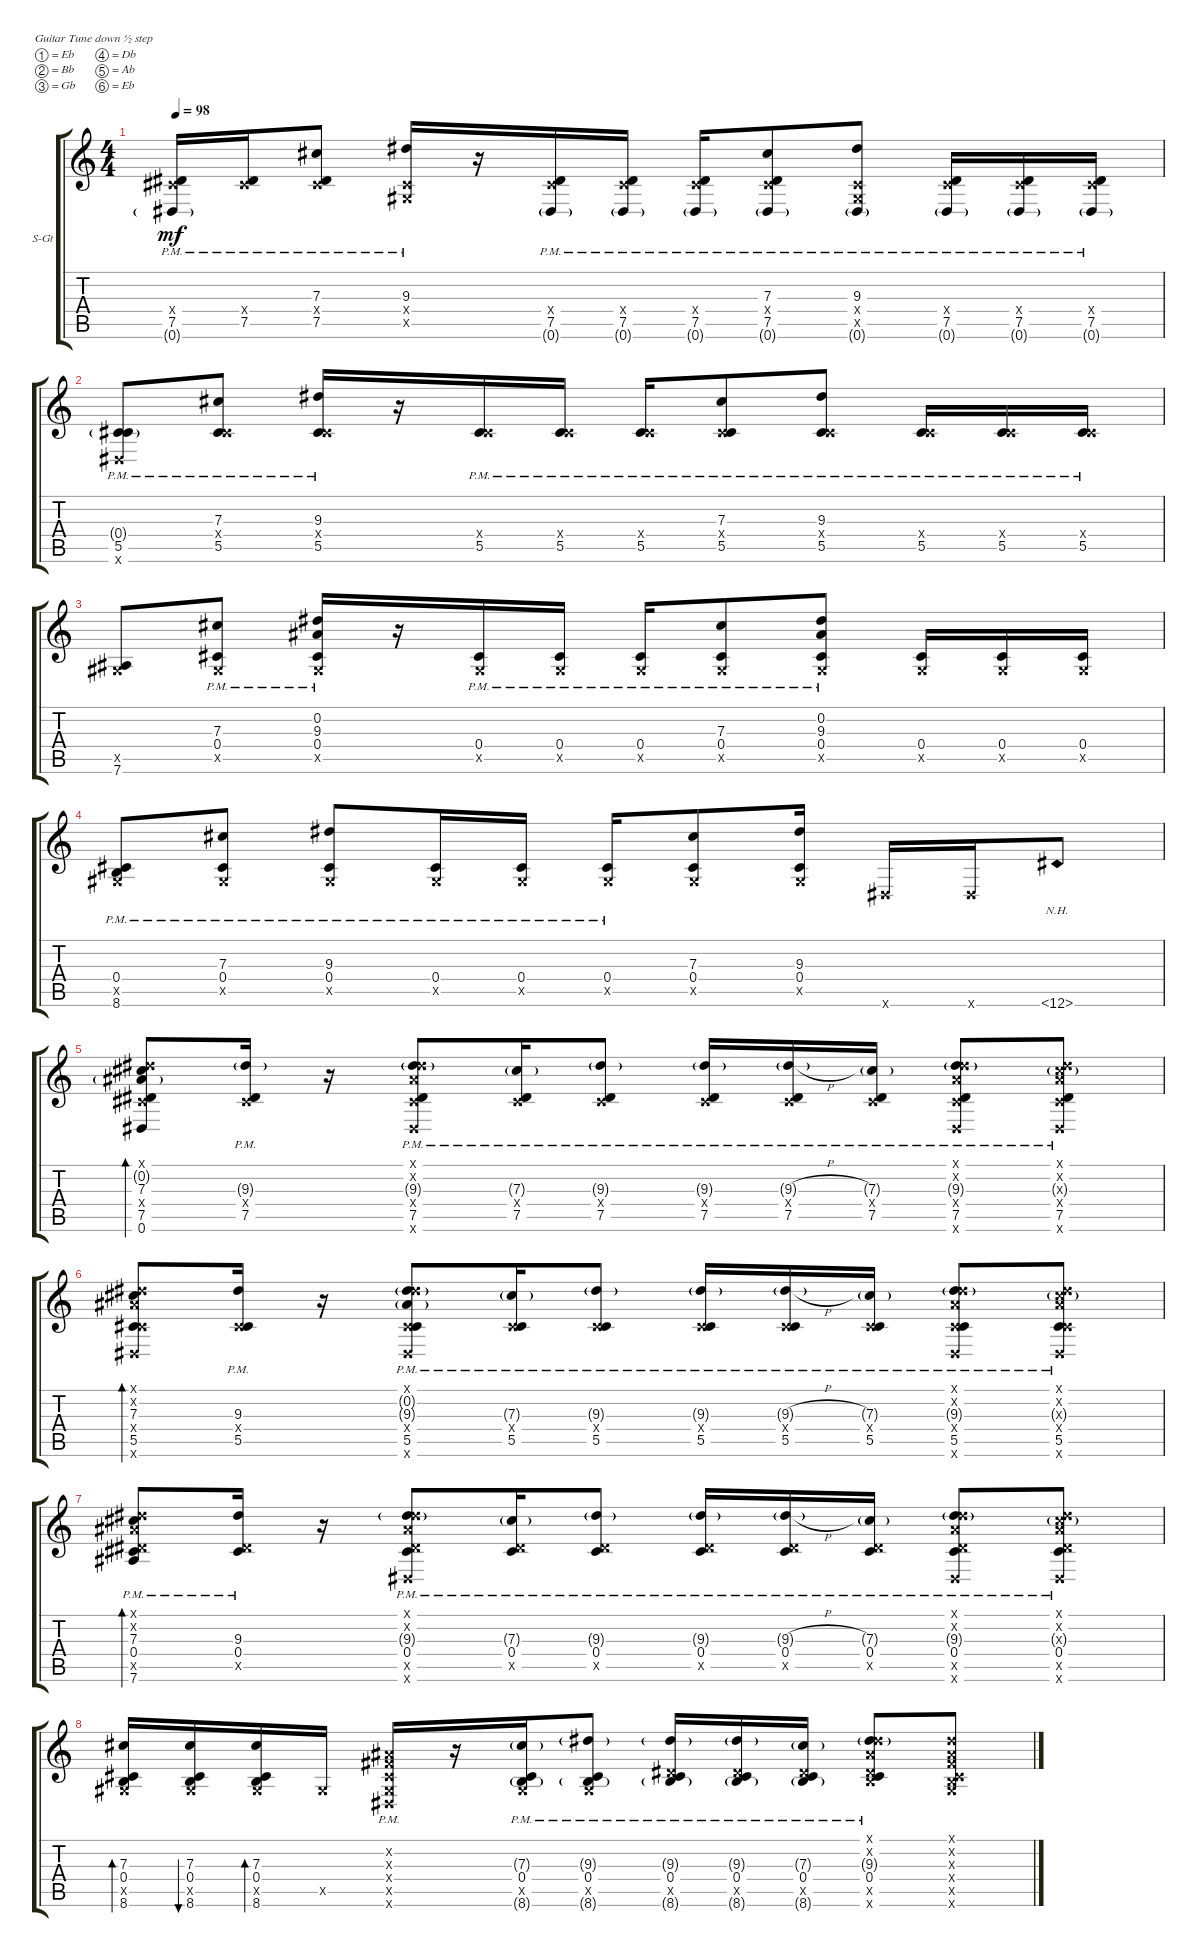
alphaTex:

\defaultSystemsLayout 4
\bracketExtendMode groupsimilarinstruments
\firstSystemTrackNameOrientation horizontal
\otherSystemsTrackNameOrientation horizontal
\track ("Steel Guitar" "S-Gt") {instrument acousticguitarsteel}
\staff {score tabs}
\tuning (Eb4 Bb3 Gb3 Db3 Ab2 Eb2)
\ts (4 4)
\tempo 98
\clef g2
\ks c
(7.5{pm} 0.6{g pm} 0.4{x}).16{dy mf} (7.5{pm} 0.4{x}).16 (7.5{pm} 0.4{x} 7.3{pm}).8 (9.3{pm} 0.4{x} 0.5{x}).16 r.16 (7.5{pm} 0.4{x} 0.6{g pm}).16 (7.5{pm} 0.4{x} 0.6{g pm}).16 (7.5{pm} 0.4{x} 0.6{g pm}).16 (7.3{pm} 7.5{pm} 0.4{x} 0.6{g pm}).8 (9.3{pm} 0.4{x} 0.5{x} 0.6{g pm}).8 (7.5{pm} 0.4{x} 0.6{g pm}).16 (7.5{pm} 0.4{x} 0.6{g pm}).16 (7.5{pm} 0.4{x} 0.6{g pm}).16 |
(5.5{pm} 0.4{g} 0.6{x}).8 (5.5{pm} 0.4{x} 7.3{pm}).8 (5.5{pm} 9.3{pm} 0.4{x}).16 r.16 (5.5{pm} 0.4{x}).16 (5.5{pm} 0.4{x}).16 (5.5{pm} 0.4{x}).16 (0.4{x} 5.5{pm} 7.3{pm}).8 (5.5{pm} 9.3{pm} 0.4{x}).8 (5.5{pm} 0.4{x}).16 (5.5{pm} 0.4{x}).16 (5.5{pm} 0.4{x}).16 |
(7.6 0.5{x}).8 (0.5{x} 7.3{pm} 0.4{pm}).8 (9.3{pm} 0.5{x} 0.4{pm} 0.2).16 r.16 (0.5{x} 0.4{pm}).16 (0.5{x} 0.4{pm}).16 (0.5{x} 0.4{pm}).16 (0.5{x} 0.4{pm} 7.3{pm}).8 (9.3{pm} 0.2 0.4{pm} 0.5{x}).8 (0.5{x} 0.4).16 (0.5{x} 0.4).16 (0.5{x} 0.4).16 |
(8.6 0.5{x} 0.4{pm}).8 (7.3{pm} 0.4 0.5{x}).8 (9.3{pm} 0.4{pm} 0.5{x}).8 (0.5{x} 0.4{pm}).16 (0.5{x} 0.4{pm}).16 (0.5{x} 0.4{pm}).16 (0.5{x} 0.4 7.3).8 (9.3 0.4 0.5{x}).16 0.6{x}.16 0.6{x}.16 12.6{nh}.8 |
(0.6 7.5 0.4{x} 7.3 0.2{g} 0.1{x}).8{bd 30} (9.3{g} 0.4{x} 7.5{pm}).16 r.16 (9.3{g} 0.4{x} 7.5{pm} 0.2{x} 0.1{x} 0.6{x}).8 (7.3{g} 0.4{x} 7.5{pm}).16 (9.3{g} 0.4{x} 7.5{pm}).8 (9.3{g} 0.4{x} 7.5{pm}).16 (9.3{h g} 0.4{x} 7.5{pm}).16 (7.3{g} 0.4{x} 7.5{pm}).16 (9.3{g} 0.4{x} 7.5{pm} 0.6{x} 0.2{x} 0.1{x}).8 (7.3{g x} 7.5{pm} 0.4{x} 0.6{x} 0.2{x} 0.1{x}).8 |
(0.6{x} 5.5 0.4{x} 7.3 0.1{x} 0.2{x}).8{bd 30} (9.3 0.4{x} 5.5{pm}).16 r.16 (9.3{g} 0.4{x} 5.5{pm} 0.2{g} 0.1{x} 0.6{x}).8 (7.3{g} 0.4{x} 5.5{pm}).16 (9.3{g} 0.4{x} 5.5{pm}).8 (9.3{g} 0.4{x} 5.5{pm}).16 (9.3{h g} 0.4{x} 5.5{pm}).16 (7.3{g} 0.4{x} 5.5{pm}).16 (9.3{g} 0.4{x} 5.5{pm} 0.6{x} 0.2{x} 0.1{x}).8 (7.3{g x} 5.5{pm} 0.4{x} 0.6{x} 0.2{x} 0.1{x}).8 |
(7.5{x} 0.4{pm} 7.3 7.6 0.2{x} 0.1{x}).8{bd 30} (9.3 0.4{pm} 7.5{pm x}).16 r.16 (9.3{g} 0.4{pm} 7.5{pm x} 0.2{x} 0.1{x} 0.6{x}).8 (7.3{g} 0.4{pm} 7.5{pm x}).16 (9.3{g} 0.4{pm} 7.5{pm x}).8 (9.3{g} 0.4{pm} 7.5{pm x}).16 (9.3{h g} 0.4{pm} 7.5{pm x}).16 (7.3{g} 0.4{pm} 7.5{pm x}).16 (9.3{g} 0.4{pm} 7.5{pm x} 0.6{x} 0.2{x} 0.1{x}).8 (7.3{g x} 7.5{pm x} 0.4{pm} 0.6{x} 0.2{x} 0.1{x}).8 |
(8.6 0.5{x} 0.4 7.3).16{bd 30} (0.4 0.5{x} 8.6 7.3).16{bu 30} (0.4 0.5{x} 8.6 7.3).16{bd 30} 0.5{x}.16 (0.5{x} 0.4{pm x} 0.6{x} 0.2{x} 0.3{x}).16 r.16 (0.5{x} 0.4{pm} 7.3{g} 8.6{g}).16 (9.3{g} 0.4{pm} 0.5{x} 8.6{g}).8 (9.3{g} 0.4{pm} 7.5{pm x} 8.6{g}).16 (9.3{g} 0.4{pm} 7.5{pm x} 8.6{g}).16 (7.3{g} 0.4{pm} 7.5{pm x} 8.6{g}).16 (9.3{g} 0.4{pm} 7.5{pm x} 8.6{x} 0.2{x} 0.1{x}).8 (0.3{x} 0.4{x} 0.5{x} 8.6{x} 0.2{x} 0.1{x}).8
